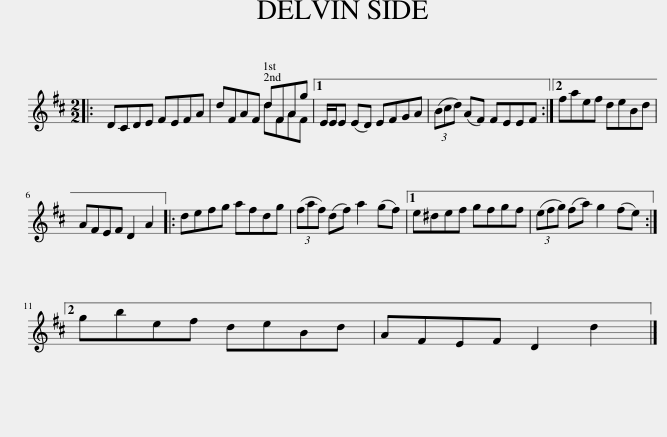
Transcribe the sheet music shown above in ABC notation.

X:1
%%score ( 1 2 )
L:1/8
M:2/2
I:linebreak $
K:D
V:1 treble
V:2 treble
V:1
|: DCDE FEFA | dFAF dFAg |1 E/E/E (ED) EFGA | (3(Bcd) (AF) FEEF :|2 faef deBd |$ %5
 AFEF D2 A2 |: defg afdg | (3(faf) (df) a2 (gf) |1 e^def gfgf | (3(efg) (fa) g2 (fe) :|2$ %10
 gbef deBd | AFEF D2 d2 |] %12
V:2
|: x8 | x4 dFAF |1 x8 | x8 :|2 x8 |$ %5
 x8 |: x8 | x8 |1 x8 | x8 :|2$ %10
 x8 | x8 |] %12
